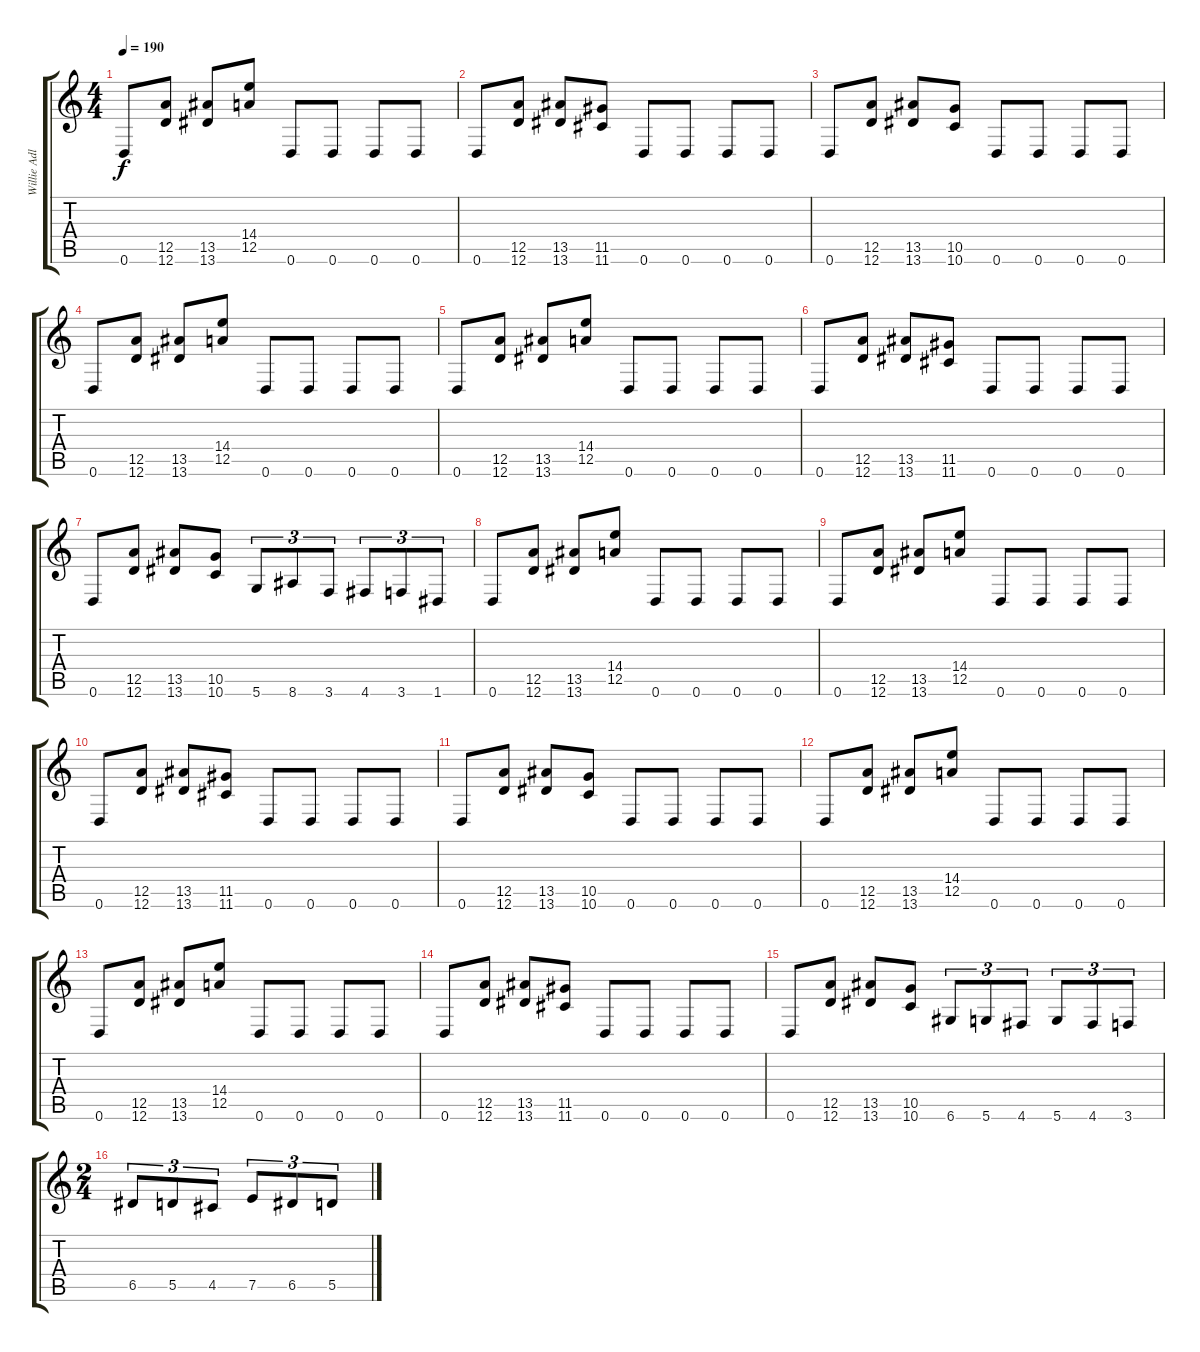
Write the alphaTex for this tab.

\track ("Willie Adler" "Willie Adl") {instrument distortionguitar}
\staff {score tabs}
\tuning (E4 B3 G3 D3 A2 D2) {hide}
\ts (4 4)
\tempo 190
\clef g2
\ks c
0.6.8{dy f} (12.5 12.6).8 (13.5 13.6).8 (14.4 12.5).8 0.6.8 0.6.8 0.6.8 0.6.8 |
0.6.8 (12.5 12.6).8 (13.5 13.6).8 (11.5 11.6).8 0.6.8 0.6.8 0.6.8 0.6.8 |
0.6.8 (12.5 12.6).8 (13.5 13.6).8 (10.5 10.6).8 0.6.8 0.6.8 0.6.8 0.6.8 |
0.6.8 (12.5 12.6).8 (13.5 13.6).8 (14.4 12.5).8 0.6.8 0.6.8 0.6.8 0.6.8 |
0.6.8 (12.5 12.6).8 (13.5 13.6).8 (14.4 12.5).8 0.6.8 0.6.8 0.6.8 0.6.8 |
0.6.8 (12.5 12.6).8 (13.5 13.6).8 (11.5 11.6).8 0.6.8 0.6.8 0.6.8 0.6.8 |
0.6.8 (12.5 12.6).8 (13.5 13.6).8 (10.5 10.6).8 5.6.8{tu (3 2)} 8.6.8{tu (3 2)} 3.6.8{tu (3 2)} 4.6.8{tu (3 2)} 3.6.8{tu (3 2)} 1.6.8{tu (3 2)} |
0.6.8 (12.5 12.6).8 (13.5 13.6).8 (14.4 12.5).8 0.6.8 0.6.8 0.6.8 0.6.8 |
0.6.8 (12.5 12.6).8 (13.5 13.6).8 (14.4 12.5).8 0.6.8 0.6.8 0.6.8 0.6.8 |
0.6.8 (12.5 12.6).8 (13.5 13.6).8 (11.5 11.6).8 0.6.8 0.6.8 0.6.8 0.6.8 |
0.6.8 (12.5 12.6).8 (13.5 13.6).8 (10.5 10.6).8 0.6.8 0.6.8 0.6.8 0.6.8 |
0.6.8 (12.5 12.6).8 (13.5 13.6).8 (14.4 12.5).8 0.6.8 0.6.8 0.6.8 0.6.8 |
0.6.8 (12.5 12.6).8 (13.5 13.6).8 (14.4 12.5).8 0.6.8 0.6.8 0.6.8 0.6.8 |
0.6.8 (12.5 12.6).8 (13.5 13.6).8 (11.5 11.6).8 0.6.8 0.6.8 0.6.8 0.6.8 |
0.6.8 (12.5 12.6).8 (13.5 13.6).8 (10.5 10.6).8 6.6.8{tu (3 2)} 5.6.8{tu (3 2)} 4.6.8{tu (3 2)} 5.6.8{tu (3 2)} 4.6.8{tu (3 2)} 3.6.8{tu (3 2) txt ""} |
\ts (2 4)
6.5.8{tu (3 2)} 5.5.8{tu (3 2)} 4.5.8{tu (3 2)} 7.5.8{tu (3 2)} 6.5.8{tu (3 2)} 5.5.8{tu (3 2)}
